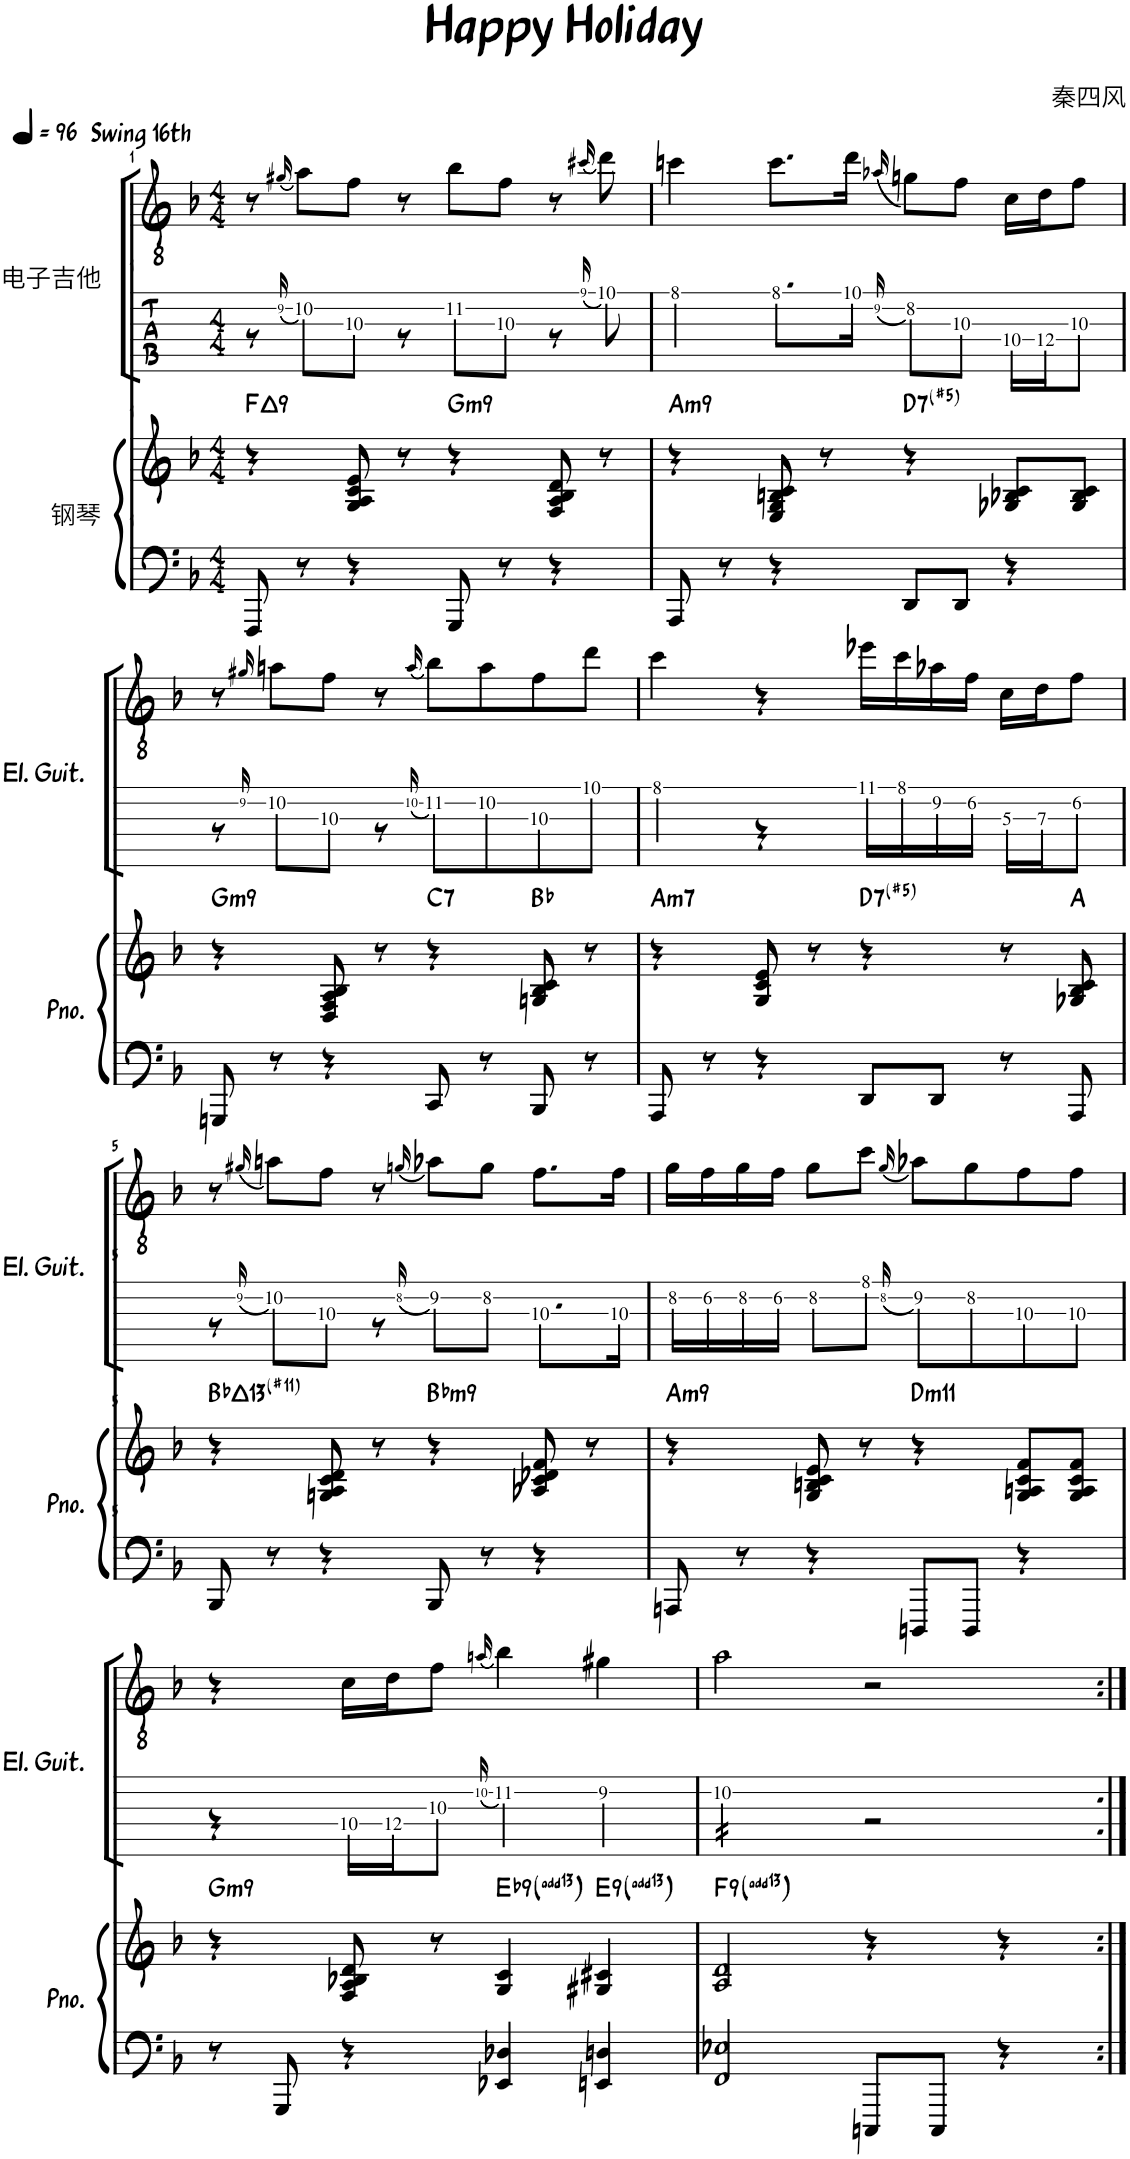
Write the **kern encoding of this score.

**kern	**kern	**harte	**kern	**kern
*part2	*part2	*part2	*part1	*part1
*staff4	*staff3	*	*staff2	*staff1
*I"钢琴	*	*	*I"电子吉他	*
*	*	*	*stria6	*
*clefF4	*clefG2	*	*	*clefGv2
*k[b-]	*k[b-]	*	*k[b-]	*k[b-]
*M4/4	*M4/4	*	*M4/4	*M4/4
*MM96	*MM96	*	*MM96	*MM96
=1	=1	=1	=1	=1
!	!	!LO:H:kt=9	!	!LO:TX:a:B:t=Swing 16th
8FFF/	4r	F:maj9	8r	8r
.	.	.	16qg#/	(16qg#X/
8r	.	.	8a\L	8a\L)
4r	8G/ 8A/ 8c/ 8e/	.	8f\J	8f\J
.	8r	.	8r	8r
!	!	!LO:H:kt=m9	!	!
8GGG/	4r	G:min9	8b-\L	8b-\L
8r	.	.	8f\J	8f\J
4r	8F/ 8A/ 8B-/ 8d/	.	8r	8r
.	.	.	16qcc#/	(16qcc#X/
.	8r	.	8dd\	8dd\)
=2	=2	=2	=2	=2
!	!	!LO:H:kt=m9	!	!
8AAA/	4r	A:min9	4ccn\	4ccn\
8r	.	.	.	.
4r	8E/ 8G/ 8Bn/ 8c/	.	8.cc\L	8.cc\L
.	8r	.	.	.
.	.	.	16dd\Jk	16dd\Jk
.	.	.	16qa-/	(16qa-X/
!	!	!LO:H:kt=7	!	!
8DD/L	4r	D:(3,#5,b7)	8gn\L	8gn\L)
8DD/J	.	.	8f\J	8f\J
4r	8G-X/ 8B-X/ 8c/L	.	16c\LL	16c\LL
.	.	.	16d\J	16d\J
.	8G-/ 8B-/ 8c/J	.	8f\J	8f\J
!!LO:LB:g=z
=3	=3	=3	=3	=3
!	!	!LO:H:kt=m9	!	!
8GGGn/	4r	G:min9	8r	8r
.	.	.	16qg#/	16qg#X/
8r	.	.	8an\L	8an\L
4r	8D/ 8F/ 8A/ 8B-/	.	8f\J	8f\J
.	8r	.	8r	8r
.	.	.	16qa/	(16qa/
!	!	!LO:H:kt=7	!	!
8CC/	4r	C:7	8b-\L	8b-\L)
8r	.	.	8a\	8a\
8BBB-/	8Gn/ 8B-/ 8c/	Bb:maj	8f\	8f\
8r	8r	.	8dd\J	8dd\J
=4	=4	=4	=4	=4
!	!	!LO:H:kt=m7	!	!
8AAA/	4r	A:min7	4cc\	4cc\
8r	.	.	.	.
4r	8G/ 8c/ 8e/	.	4r	4r
.	8r	.	.	.
!	!	!LO:H:kt=7	!	!
8DD/L	4r	D:(3,#5,b7)	16ee-\LL	16ee-X\LL
.	.	.	16cc\	16cc\
8DD/J	.	.	16a-\	16a-X\
.	.	.	16f\JJ	16f\JJ
8r	8r	.	16c\LL	16c\LL
.	.	.	16d\J	16d\J
8AAA/	8G-X/ 8B-/ 8c/	A:maj	8f\J	8f\J
!!LO:LB:g=z
=5	=5	=5	=5	=5
!	!	!LO:H:kt=13	!	!
8BBB-/	4r	Bb:(3,5,7,9,#11,13)	8r	8r
.	.	.	16qg#/	(16qg#X/
8r	.	.	8an\L	8an\L)
4r	8Gn/ 8A/ 8c/ 8d/	.	8f\J	8f\J
.	8r	.	8r	8r
.	.	.	16qg/	(16qgn/
!	!	!LO:H:kt=m9	!	!
8BBB-/	4r	Bb:min9	8a-\L	8a-X\L)
8r	.	.	8g\J	8g\J
4r	8A-X/ 8c/ 8d-X/ 8f/	.	8.f\L	8.f\L
.	8r	.	.	.
.	.	.	16f\Jk	16f\Jk
=6	=6	=6	=6	=6
!	!	!LO:H:kt=m9	!	!
8AAAn/	4r	A:min9	16g\LL	16g\LL
.	.	.	16f\	16f\
8r	.	.	16g\	16g\
.	.	.	16f\JJ	16f\JJ
4r	8G/ 8Bn/ 8c/ 8e/	.	8g\L	8g\L
.	8r	.	8cc\J	8cc\J
.	.	.	16qg/	(16qg/
!	!	!LO:H:kt=m11	!	!
8DDDn/L	4r	D:min9(11)	8a-\L	8a-X\L)
8DDD/J	.	.	8g\	8g\
4r	8G/ 8An/ 8c/ 8f/L	.	8f\	8f\
.	8G/ 8A/ 8c/ 8f/J	.	8f\J	8f\J
!!LO:LB:g=z
=7	=7	=7	=7	=7
!	!	!LO:H:kt=m9	!	!
8r	4r	G:min9	4r	4r
8GGG/	.	.	.	.
4r	8F/ 8A/ 8B-X/ 8d/	.	16c\LL	16c\LL
.	.	.	16d\J	16d\J
.	8r	.	8f\J	8f\J
.	.	.	16qan/	(16qan/
!	!	!LO:H:kt=9	!	!
4EE-X/ 4D-X/	4G/ 4c/	Eb:9(13)	4b-\	4b-\)
!	!	!LO:H:kt=9	!	!
4EEn/ 4Dn/	4G#X/ 4c#X/	E:9(13)	4g#\	4g#X\
=8	=8	=8	=8	=8
!	!	!LO:H:kt=9	!	!
2FF/ 2E-X/	2A/ 2d/	F:9(13)	2a\	2a\
8CCCn/L	4r	.	2r	2r
8CCC/J	.	.	.	.
4r	4r	.	.	.
=:|!	=:|!	=:|!	=:|!	=:|!
*-	*-	*-	*-	*-
